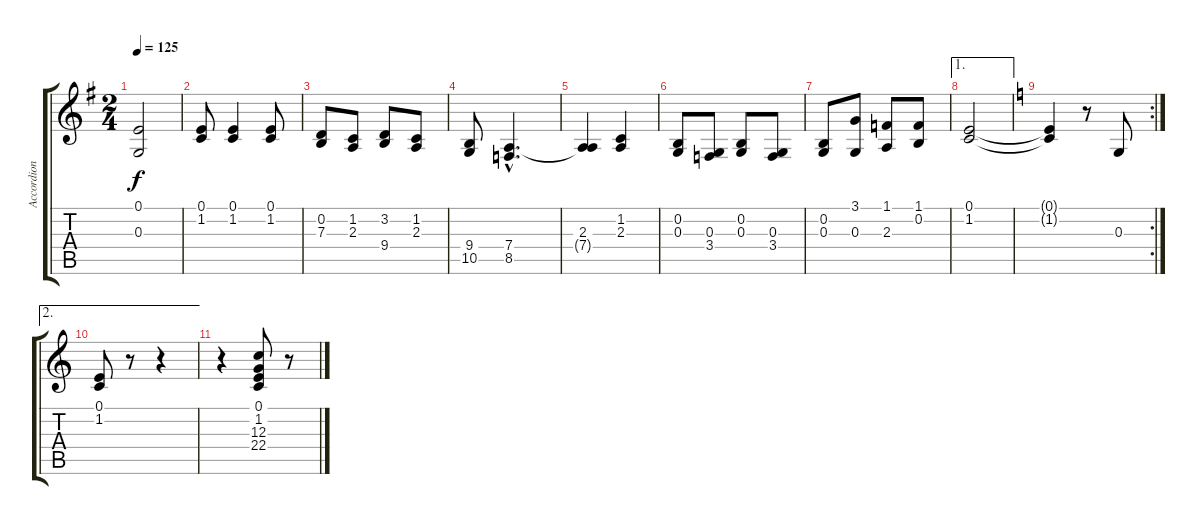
\track ("Accordion" "Accordion") {instrument accordion}
\staff {score tabs}
\tuning (E4 B3 G3 D3 A2 E2) {hide}
\ts (2 4)
\tempo 125
\clef g2
\ks g
(0.1{t} 0.3{t}).2{dy f} |
(0.1 1.2).8 (0.1 1.2).4 (0.1 1.2).8 |
(0.2 7.3).8 (1.2 2.3).8 (3.2 9.4).8 (1.2 2.3).8 |
(9.4 10.5).8 (7.4{hac} 8.5{hac}).4{d} |
(2.3 7.4{t}).4 (1.2 2.3).4 |
(0.2 0.3).8 (0.3 3.4).8 (0.2 0.3).8 (0.3 3.4).8 |
(0.2 0.3).8 (3.1 0.3).8 (1.1 2.3).8 (1.1 0.2).8 |
\ae 1
(0.1 1.2).2 |
\rc 2
\ks c
(0.1{t} 1.2{t}).4 r.8 0.3.8 |
\ae 2
(0.1 1.2).8 r.8 r.4 |
r.4 (0.1 1.2 12.3 22.4).8 r.8
